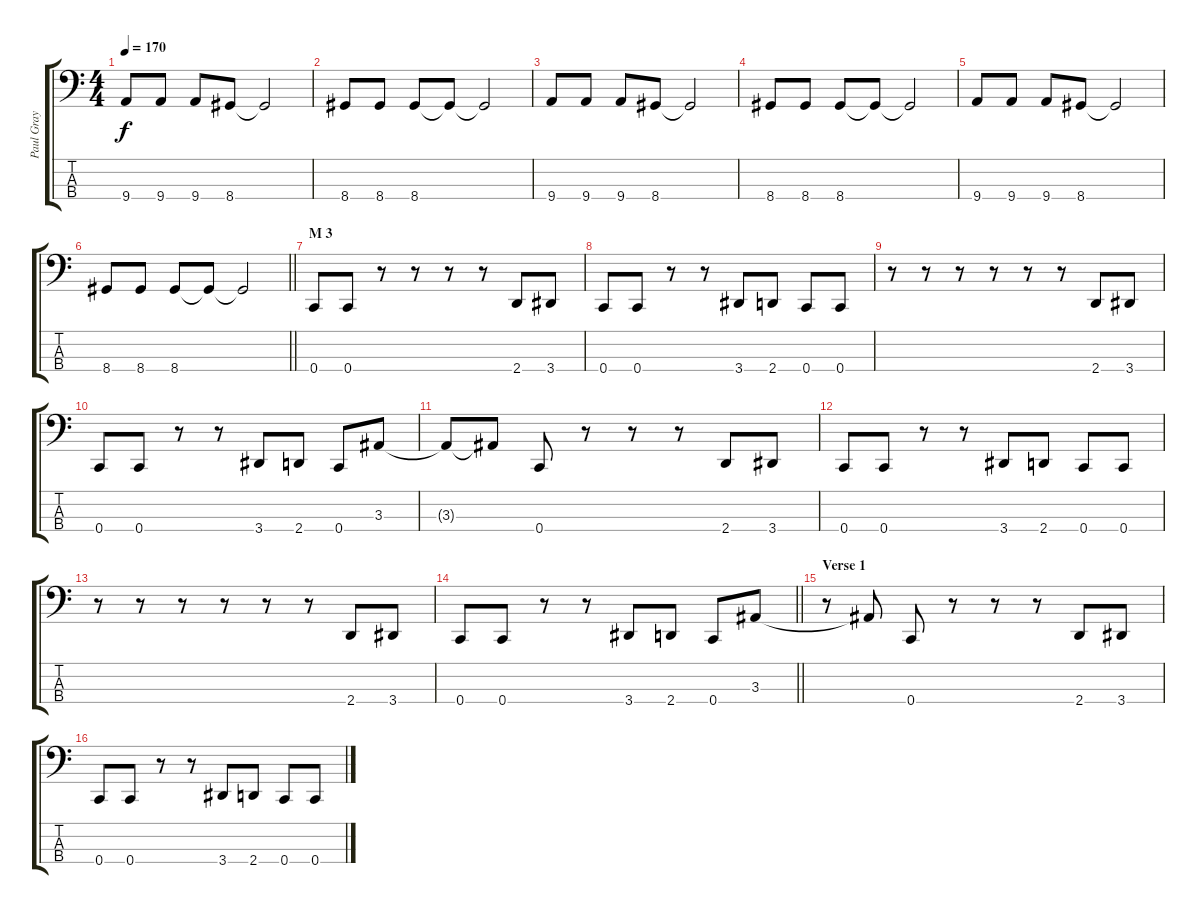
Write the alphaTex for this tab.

\track ("Paul Gray" "Paul Gray") {instrument electricbasspick}
\staff {score tabs}
\tuning (F2 C2 G1 C1) {hide}
\ts (4 4)
\tempo 170
\clef f4
\ks c
9.4.8{dy f} 9.4.8 9.4.8 8.4.8 8.4{t}.2 |
8.4.8 8.4.8 8.4.8 8.4{t}.8 8.4{t}.2 |
9.4.8 9.4.8 9.4.8 8.4.8 8.4{t}.2 |
8.4.8 8.4.8 8.4.8 8.4{t}.8 8.4{t}.2 |
9.4.8 9.4.8 9.4.8 8.4.8 8.4{t}.2 |
\barLineRight lightlight
8.4.8 8.4.8 8.4.8 8.4{t}.8 8.4{t}.2 |
\section ("" "M 3")
0.4.8 0.4.8 r.8 r.8 r.8 r.8 2.4.8 3.4.8 |
0.4.8 0.4.8 r.8 r.8 3.4.8 2.4.8 0.4.8 0.4.8 |
r.8 r.8 r.8 r.8 r.8 r.8 2.4.8 3.4.8 |
0.4.8 0.4.8 r.8 r.8 3.4.8 2.4.8 0.4.8 3.3.8 |
3.3{t}.8 3.3{t}.8 0.4.8 r.8 r.8 r.8 2.4.8 3.4.8 |
0.4.8 0.4.8 r.8 r.8 3.4.8 2.4.8 0.4.8 0.4.8 |
r.8 r.8 r.8 r.8 r.8 r.8 2.4.8 3.4.8 |
\barLineRight lightlight
0.4.8 0.4.8 r.8 r.8 3.4.8 2.4.8 0.4.8 3.3.8 |
\section ("" "Verse 1")
r.8 3.3{t}.8 0.4.8 r.8 r.8 r.8 2.4.8 3.4.8 |
0.4.8 0.4.8 r.8 r.8 3.4.8 2.4.8 0.4.8 0.4.8
